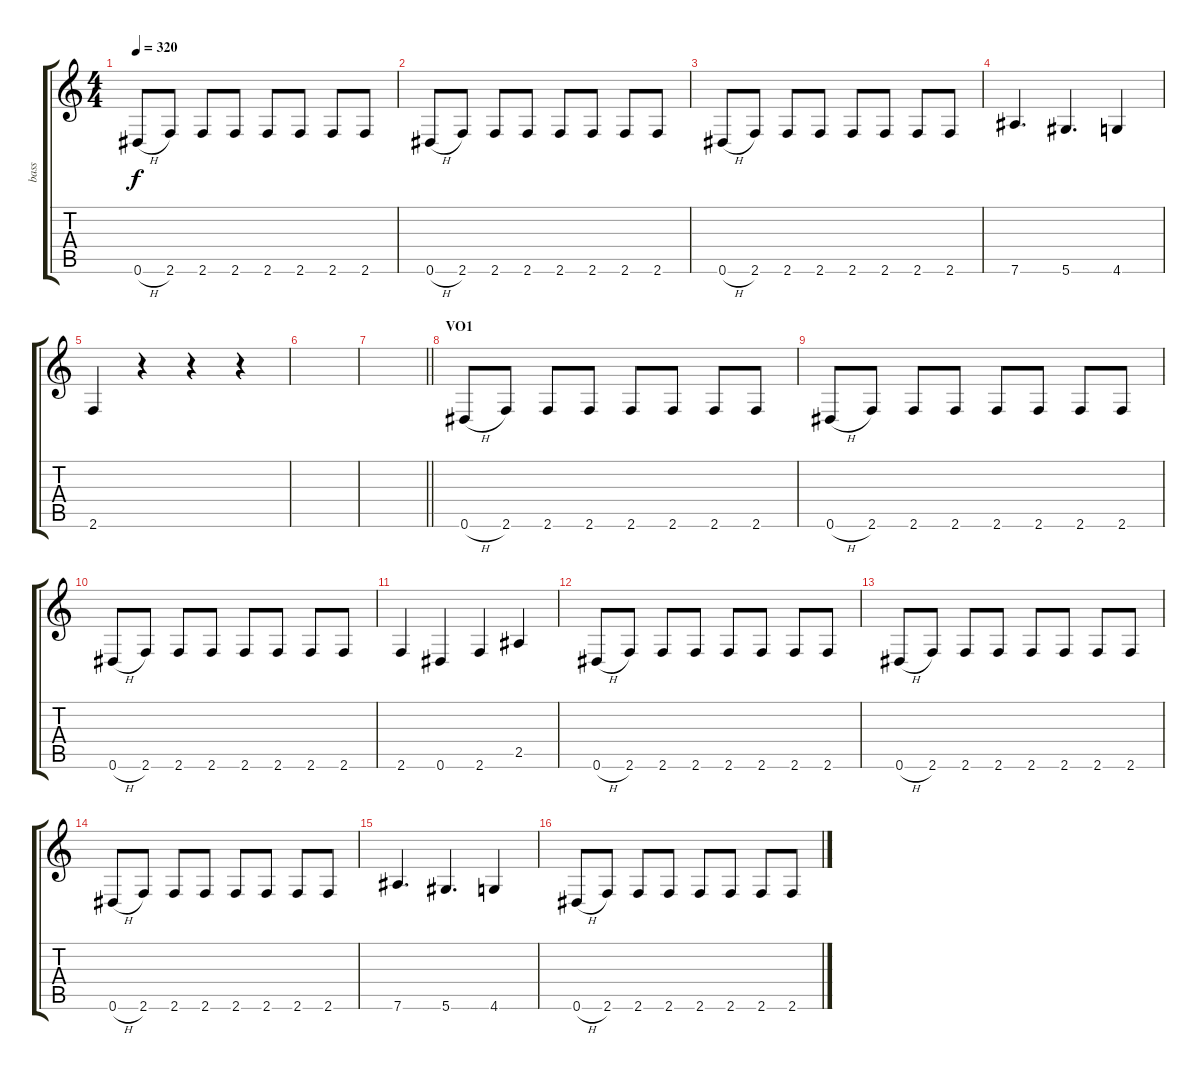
\track ("bass" "bass") {instrument electricbassfinger}
\staff {score tabs}
\tuning (Eb4 Bb3 Gb3 Db3 Ab2 Eb2) {hide}
\ts (4 4)
\tempo 320
\clef g2
\ks c
0.6{h}.8{dy f} 2.6.8 2.6.8 2.6.8 2.6.8 2.6.8 2.6.8 2.6.8 |
0.6{h}.8 2.6.8 2.6.8 2.6.8 2.6.8 2.6.8 2.6.8 2.6.8 |
0.6{h}.8 2.6.8 2.6.8 2.6.8 2.6.8 2.6.8 2.6.8 2.6.8 |
7.6.4{d} 5.6.4{d} 4.6.4 |
2.6.4 r.4 r.4 r.4 |
|
\barLineRight lightlight
|
\section ("" "VO1")
0.6{h}.8 2.6.8 2.6.8 2.6.8 2.6.8 2.6.8 2.6.8 2.6.8 |
0.6{h}.8 2.6.8 2.6.8 2.6.8 2.6.8 2.6.8 2.6.8 2.6.8 |
0.6{h}.8 2.6.8 2.6.8 2.6.8 2.6.8 2.6.8 2.6.8 2.6.8 |
2.6.4 0.6.4 2.6.4 2.5.4 |
0.6{h}.8 2.6.8 2.6.8 2.6.8 2.6.8 2.6.8 2.6.8 2.6.8 |
0.6{h}.8 2.6.8 2.6.8 2.6.8 2.6.8 2.6.8 2.6.8 2.6.8 |
0.6{h}.8 2.6.8 2.6.8 2.6.8 2.6.8 2.6.8 2.6.8 2.6.8 |
7.6.4{d} 5.6.4{d} 4.6.4 |
0.6{h}.8 2.6.8 2.6.8 2.6.8 2.6.8 2.6.8 2.6.8 2.6.8
